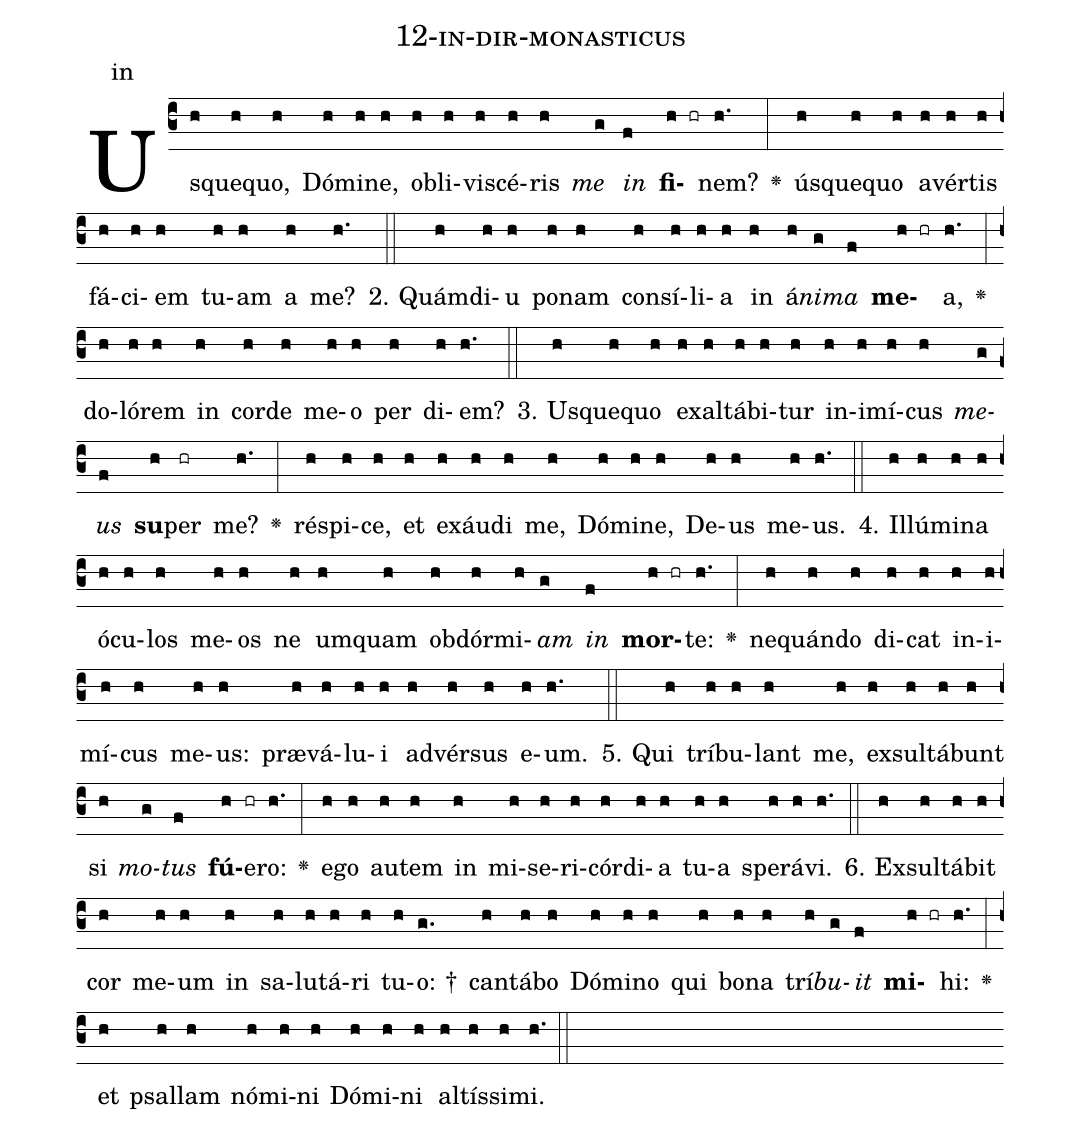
name: 12-in-dir-monasticus;
annotation: in;
%%
(c3)Us(h)que(h)quo,(h) Dó(h)mi(h)ne,(h) ob(h)li(h)vi(h)scé(h)ris(h) <i>me</i>(g) <i>in</i>(f) <b>fi</b>(h hr)nem?(h.) <v>\greheightstar</v>(:) ús(h)que(h)quo(h) a(h)vér(h)tis(h) fá(h)ci(h)em(h) tu(h)am(h) a(h) me?(h.) (::)
2. Quám(h)di(h)u(h) po(h)nam(h) con(h)sí(h)li(h)a(h) in(h) á(h)<i>ni</i>(g)<i>ma</i>(f) <b>me</b>(h hr)a,(h.) <v>\greheightstar</v>(:) do(h)ló(h)rem(h) in(h) cor(h)de(h) me(h)o(h) per(h) di(h)em?(h.) (::)
3. Us(h)que(h)quo(h) ex(h)al(h)tá(h)bi(h)tur(h) in(h)i(h)mí(h)cus(h) <i>me</i>(g)<i>us</i>(f) <b>su</b>(h)per(hr) me?(h.) <v>\greheightstar</v>(:) ré(h)spi(h)ce,(h) et(h) ex(h)áu(h)di(h) me,(h) Dó(h)mi(h)ne,(h) De(h)us(h) me(h)us.(h.) (::)
4. Il(h)lú(h)mi(h)na(h) ó(h)cu(h)los(h) me(h)os(h) ne(h) um(h)quam(h) ob(h)dór(h)mi(h)<i>am</i>(g) <i>in</i>(f) <b>mor</b>(h hr)te:(h.) <v>\greheightstar</v>(:) ne(h)quán(h)do(h) di(h)cat(h) in(h)i(h)mí(h)cus(h) me(h)us:(h) præ(h)vá(h)lu(h)i(h) ad(h)vér(h)sus(h) e(h)um.(h.) (::)
5. Qui(h) trí(h)bu(h)lant(h) me,(h) ex(h)sul(h)tá(h)bunt(h) si(h) <i>mo</i>(g)<i>tus</i>(f) <b>fú</b>(h)e(hr)ro:(h.) <v>\greheightstar</v>(:) e(h)go(h) au(h)tem(h) in(h) mi(h)se(h)ri(h)cór(h)di(h)a(h) tu(h)a(h) spe(h)rá(h)vi.(h.) (::)
6. Ex(h)sul(h)tá(h)bit(h) cor(h) me(h)um(h) in(h) sa(h)lu(h)tá(h)ri(h) tu(h)o: †(g.) can(h)tá(h)bo(h) Dó(h)mi(h)no(h) qui(h) bo(h)na(h) trí(h)<i>bu</i>(g)<i>it</i>(f) <b>mi</b>(h hr)hi:(h.) <v>\greheightstar</v>(:) et(h) psal(h)lam(h) nó(h)mi(h)ni(h) Dó(h)mi(h)ni(h) al(h)tís(h)si(h)mi.(h.) (::)
